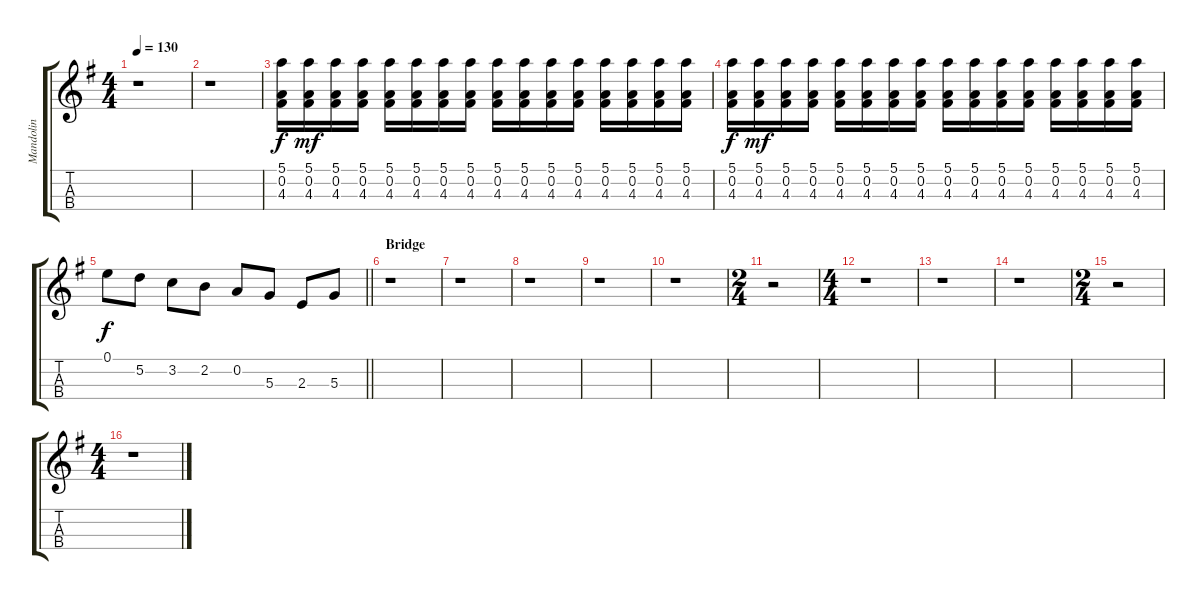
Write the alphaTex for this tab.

\track ("Mandolin" "Mandolin") {instrument shamisen}
\staff {score tabs}
\tuning (E5 A4 D4 G3) {hide}
\ts (4 4)
\tempo 130
\clef g2
\ks g
r.1{dy mf} |
r.1 |
(5.1 0.2 4.3).16{dy f} (5.1 0.2 4.3).16{dy mf} (5.1 0.2 4.3).16 (5.1 0.2 4.3).16 (5.1 0.2 4.3).16 (5.1 0.2 4.3).16 (5.1 0.2 4.3).16 (5.1 0.2 4.3).16 (5.1 0.2 4.3).16 (5.1 0.2 4.3).16 (5.1 0.2 4.3).16 (5.1 0.2 4.3).16 (5.1 0.2 4.3).16 (5.1 0.2 4.3).16 (5.1 0.2 4.3).16 (5.1 0.2 4.3).16 |
(5.1 0.2 4.3).16{dy f} (5.1 0.2 4.3).16{dy mf} (5.1 0.2 4.3).16 (5.1 0.2 4.3).16 (5.1 0.2 4.3).16 (5.1 0.2 4.3).16 (5.1 0.2 4.3).16 (5.1 0.2 4.3).16 (5.1 0.2 4.3).16 (5.1 0.2 4.3).16 (5.1 0.2 4.3).16 (5.1 0.2 4.3).16 (5.1 0.2 4.3).16 (5.1 0.2 4.3).16 (5.1 0.2 4.3).16 (5.1 0.2 4.3).16 |
\barLineRight lightlight
0.1.8{dy f} 5.2.8 3.2.8 2.2.8 0.2.8 5.3.8 2.3.8 5.3.8 |
\section ("" "Bridge")
r.1 |
r.1 |
r.1 |
r.1 |
r.1 |
\ts (2 4)
r.2 |
\ts (4 4)
r.1 |
r.1 |
r.1 |
\ts (2 4)
r.2 |
\ts (4 4)
r.1
